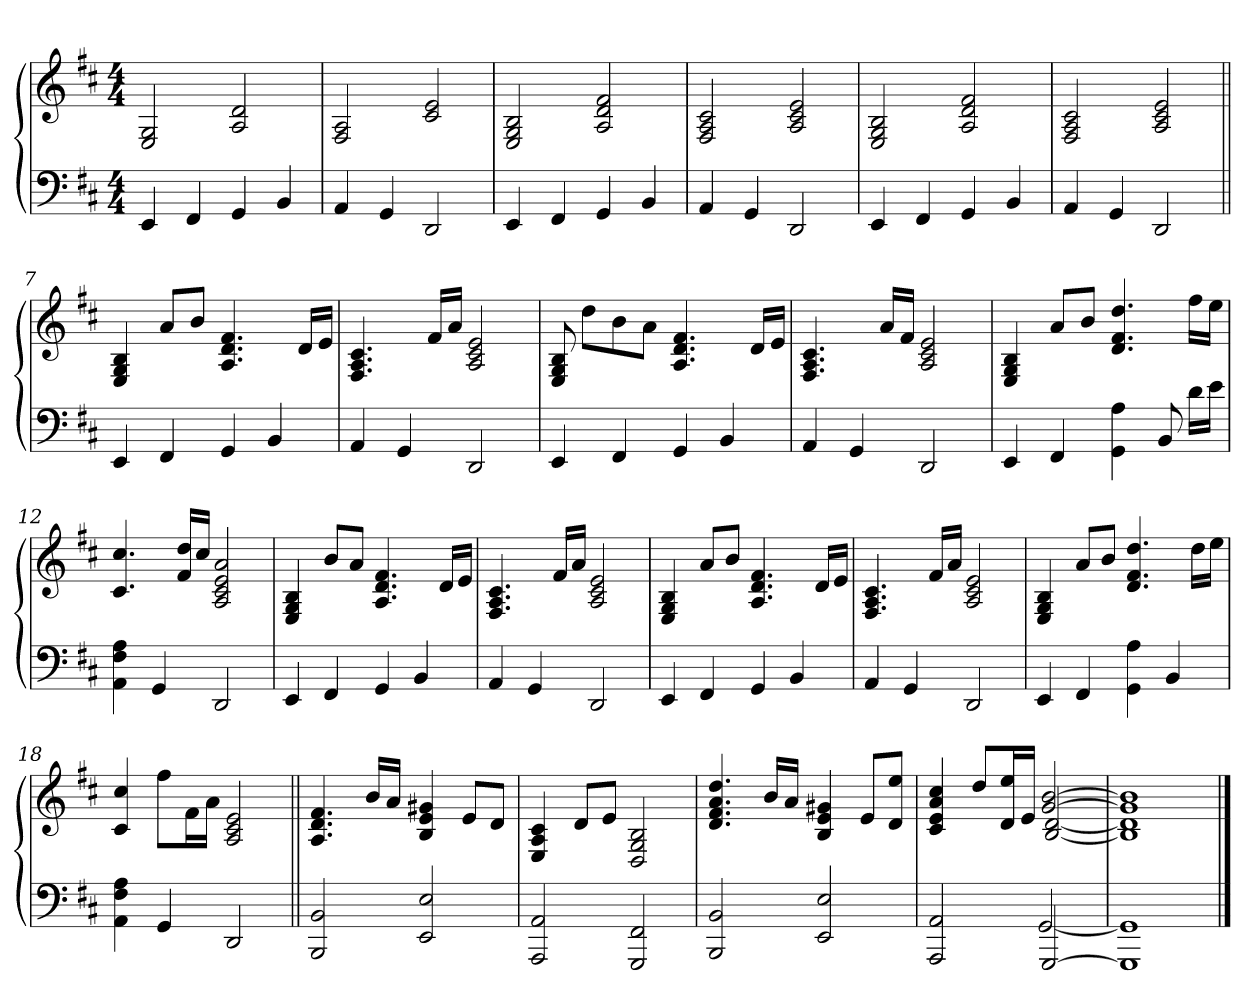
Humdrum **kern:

**kern	**kern
*part1	*part1
*staff2	*staff1
*clefF4	*clefG2
*k[f#c#]	*k[f#c#]
*M4/4	*M4/4
=1	=1
4EE/	2E/ 2G/
4FF#/	.
4GG/	2A/ 2d/
4BB/	.
=2	=2
4AA/	2F#/ 2A/
4GG/	.
2DD/	2c#/ 2e/
=3	=3
4EE/	2E/ 2G/ 2B/
4FF#/	.
4GG/	2A/ 2d/ 2f#/
4BB/	.
=4	=4
4AA/	2F#/ 2A/ 2c#/
4GG/	.
2DD/	2A/ 2c#/ 2e/
=5	=5
4EE/	2E/ 2G/ 2B/
4FF#/	.
4GG/	2A/ 2d/ 2f#/
4BB/	.
=6	=6
4AA/	2F#/ 2A/ 2c#/
4GG/	.
2DD/	2A/ 2c#/ 2e/
!!LO:LB:g=z
=7||	=7||
4EE/	4E/ 4G/ 4B/
4FF#/	8a/L
.	8b/J
4GG/	4.A/ 4.d/ 4.f#/
4BB/	.
.	16d/LL
.	16e/JJ
=8	=8
4AA/	4.F#/ 4.A/ 4.c#/
4GG/	.
.	16f#/LL
.	16a/JJ
2DD/	2A/ 2c#/ 2e/
=9	=9
4EE/	8E/ 8G/ 8B/
.	8dd\L
4FF#/	8b\
.	8a\J
4GG/	4.A/ 4.d/ 4.f#/
4BB/	.
.	16d/LL
.	16e/JJ
=10	=10
4AA/	4.F#/ 4.A/ 4.c#/
4GG/	.
.	16a/LL
.	16f#/JJ
2DD/	2A/ 2c#/ 2e/
!!LO:LB:g=z
=11	=11
4EE/	4E/ 4G/ 4B/
4FF#/	8a/L
.	8b/J
4GG\ 4A\	4.d/ 4.f#/ 4.dd/
8BB/	.
16d\LL	16ff#\LL
16e\JJ	16ee\JJ
=12	=12
4AA\ 4F#\ 4A\	4.c#/ 4.cc#/
4GG/	.
.	16f#/ 16dd/LL
.	16cc#/JJ
2DD/	2A/ 2c#/ 2e/ 2a/
=13	=13
4EE/	4E/ 4G/ 4B/
4FF#/	8b/L
.	8a/J
4GG/	4.A/ 4.d/ 4.f#/
4BB/	.
.	16d/LL
.	16e/JJ
=14	=14
4AA/	4.F#/ 4.A/ 4.c#/
4GG/	.
.	16f#/LL
.	16a/JJ
2DD/	2A/ 2c#/ 2e/
!!LO:LB:g=z
=15	=15
4EE/	4E/ 4G/ 4B/
4FF#/	8a/L
.	8b/J
4GG/	4.A/ 4.d/ 4.f#/
4BB/	.
.	16d/LL
.	16e/JJ
=16	=16
4AA/	4.F#/ 4.A/ 4.c#/
4GG/	.
.	16f#/LL
.	16a/JJ
2DD/	2A/ 2c#/ 2e/
=17	=17
4EE/	4E/ 4G/ 4B/
4FF#/	8a/L
.	8b/J
4GG\ 4A\	4.d/ 4.f#/ 4.dd/
4BB/	.
.	16dd\LL
.	16ee\JJ
=18	=18
4AA\ 4F#\ 4A\	4c#/ 4cc#/
4GG/	8ff#\L
.	16f#\L
.	16a\JJ
2DD/	2A/ 2c#/ 2e/
!!LO:LB:g=z
=19||	=19||
2BBB/ 2BB/	4.A/ 4.d/ 4.f#/
.	16b/LL
.	16a/JJ
2EE/ 2E/	4B/ 4e/ 4g#X/
.	8e/L
.	8d/J
=20	=20
2AAA/ 2AA/	4E/ 4A/ 4c#/
.	8d/L
.	8e/J
2GGG/ 2FF#/	2D/ 2G/ 2B/
=21	=21
2BBB/ 2BB/	4.d/ 4.f#/ 4.a/ 4.dd/
.	16b/LL
.	16a/JJ
2EE/ 2E/	4B/ 4e/ 4g#X/
.	8e/L
.	8d/ 8ee/J
=22	=22
*^	*^
2AAA/ 2AA/	2ryy	4c#/ 4e/ 4a/ 4cc#/	2ryy
.	.	8dd/L	.
.	.	16d/ 16ee/L	.
.	.	16e/JJ	.
[2GGG/	[2GG/	[2g/ [2b/	[2B/ [2d/
=23	=23	=23	=23
1GGG]	1GG]	1g] 1b]	1B] 1d]
*v	*v	*	*
*	*v	*v
==	==
*-	*-
